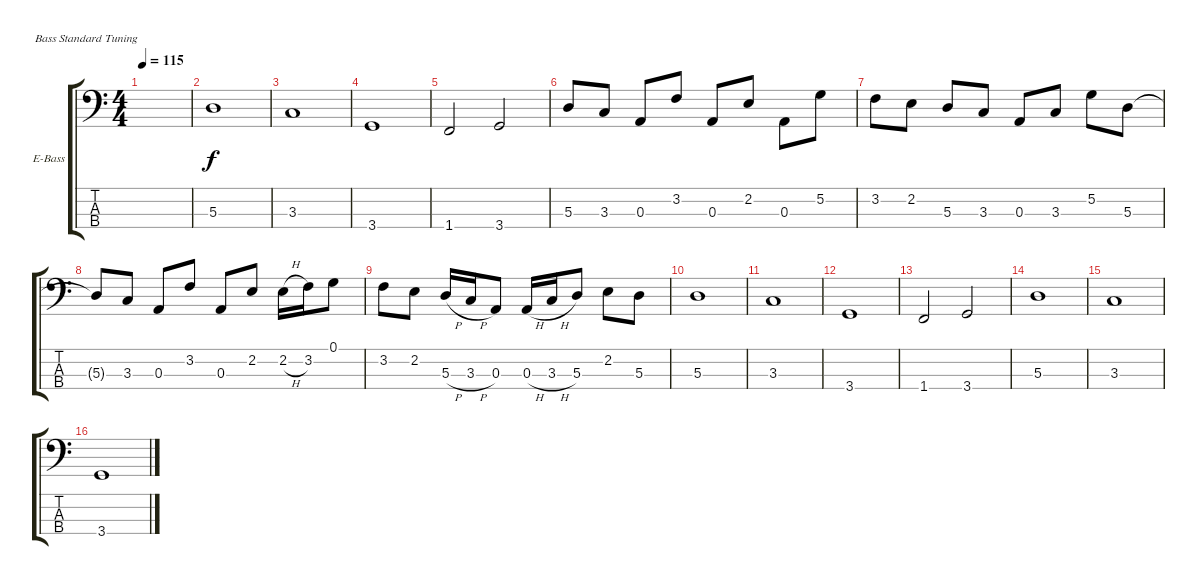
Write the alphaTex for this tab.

\defaultSystemsLayout 4
\bracketExtendMode groupsimilarinstruments
\firstSystemTrackNameOrientation horizontal
\otherSystemsTrackNameOrientation horizontal
\track ("Electric Bass" "E-Bass") {instrument electricbassfinger}
\staff {score tabs}
\tuning (G2 D2 A1 E1)
\ts (4 4)
\tempo 115
\clef f4
\scale
0.485477
\ks c
|
\scale
0.257261 5.3.1 |
\scale
0.257261 3.3.1 |
\scale
0.333333 3.4.1 |
\scale
0.333333 1.4.2 3.4.2 |
\scale
0.333333 5.3.8 3.3.8 0.3.8 3.2.8 0.3.8 2.2.8 0.3.8 5.2.8 |
\scale
0.333333 3.2.8 2.2.8 5.3.8 3.3.8 0.3.8 3.3.8 5.2.8 5.3.8 |
\scale
0.333333 5.3{t}.8 3.3.8 0.3.8 3.2.8 0.3.8 2.2.8 2.2{h}.16 3.2.16 0.1.8 |
\scale
0.333333 3.2.8 2.2.8 5.3{h}.16 3.3{h}.16 0.3.8 0.3{h}.16 3.3{h}.16 5.3.8 2.2.8 5.3.8 |
\scale
0.333333 5.3.1 |
\scale
0.333333 3.3.1 |
\scale
0.333333 3.4.1 |
\scale
0.333333 1.4.2 3.4.2 |
\scale
0.333333 5.3.1 |
\scale
0.333333 3.3.1 |
3.4.1
